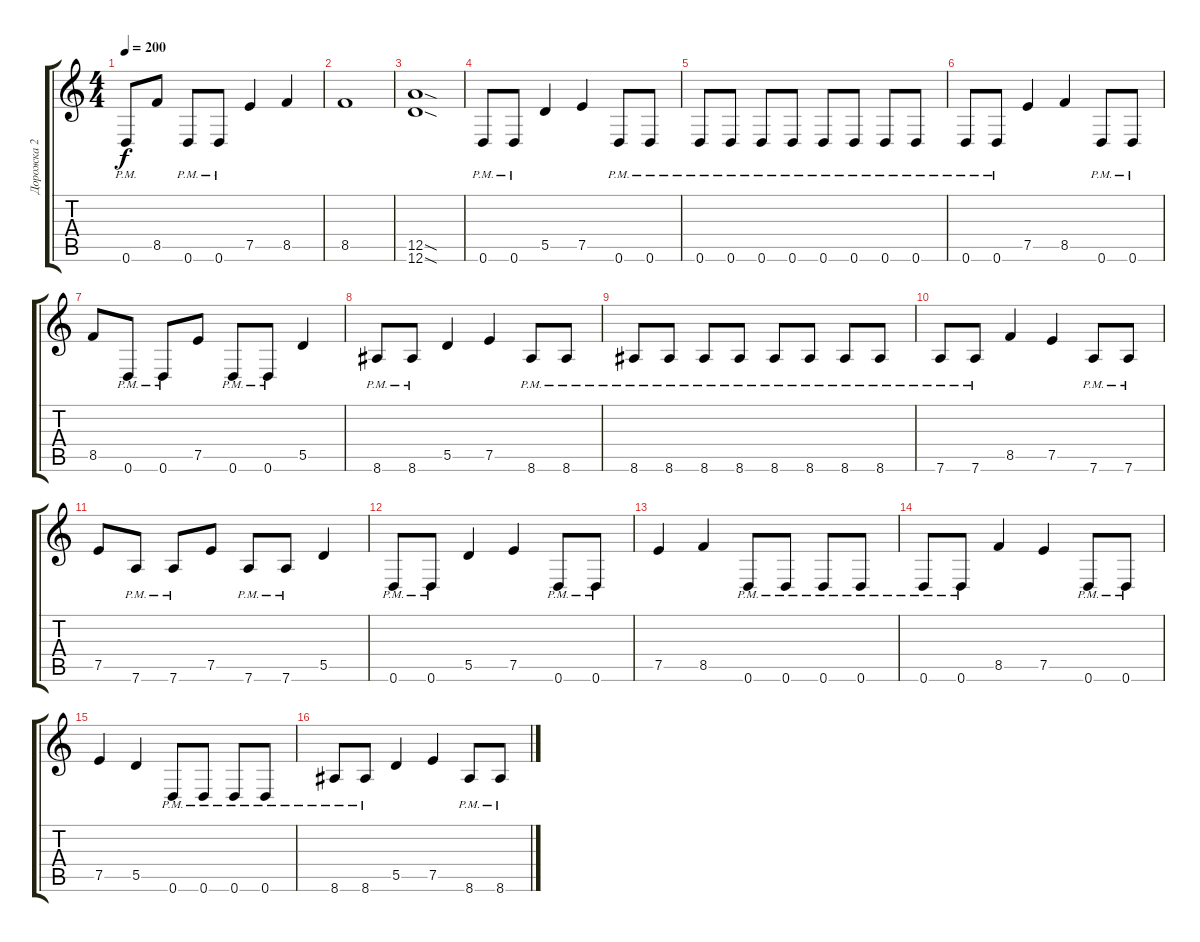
\track ("Дорожка 2" "Дорожка 2") {instrument distortionguitar}
\staff {score tabs}
\tuning (E4 B3 G3 D3 A2 D2) {hide}
\ts (4 4)
\tempo 200
\clef g2
\ks c
0.6{pm}.8{dy f} 8.5.8 0.6{pm}.8 0.6{pm}.8 7.5.4 8.5.4 |
8.5.1 |
(12.5{sod} 12.6{sod}).1 |
0.6{pm}.8 0.6{pm}.8 5.5.4 7.5.4 0.6{pm}.8 0.6{pm}.8 |
0.6{pm}.8 0.6{pm}.8 0.6{pm}.8 0.6{pm}.8 0.6{pm}.8 0.6{pm}.8 0.6{pm}.8 0.6{pm}.8 |
0.6{pm}.8 0.6{pm}.8 7.5.4 8.5.4 0.6{pm}.8 0.6{pm}.8 |
8.5.8 0.6{pm}.8 0.6{pm}.8 7.5.8 0.6{pm}.8 0.6{pm}.8 5.5.4 |
8.6{pm}.8 8.6{pm}.8 5.5.4 7.5.4 8.6{pm}.8 8.6{pm}.8 |
8.6{pm}.8 8.6{pm}.8 8.6{pm}.8 8.6{pm}.8 8.6{pm}.8 8.6{pm}.8 8.6{pm}.8 8.6{pm}.8 |
7.6{pm}.8 7.6{pm}.8 8.5.4 7.5.4 7.6{pm}.8 7.6{pm}.8 |
7.5.8 7.6{pm}.8 7.6{pm}.8 7.5.8 7.6{pm}.8 7.6{pm}.8 5.5.4 |
0.6{pm}.8 0.6{pm}.8 5.5.4 7.5.4 0.6{pm}.8 0.6{pm}.8 |
7.5.4 8.5.4 0.6{pm}.8 0.6{pm}.8 0.6{pm}.8 0.6{pm}.8 |
0.6{pm}.8 0.6{pm}.8 8.5.4 7.5.4 0.6{pm}.8 0.6{pm}.8 |
7.5.4 5.5.4 0.6{pm}.8 0.6{pm}.8 0.6{pm}.8 0.6{pm}.8 |
8.6{pm}.8 8.6{pm}.8 5.5.4 7.5.4 8.6{pm}.8 8.6{pm}.8
